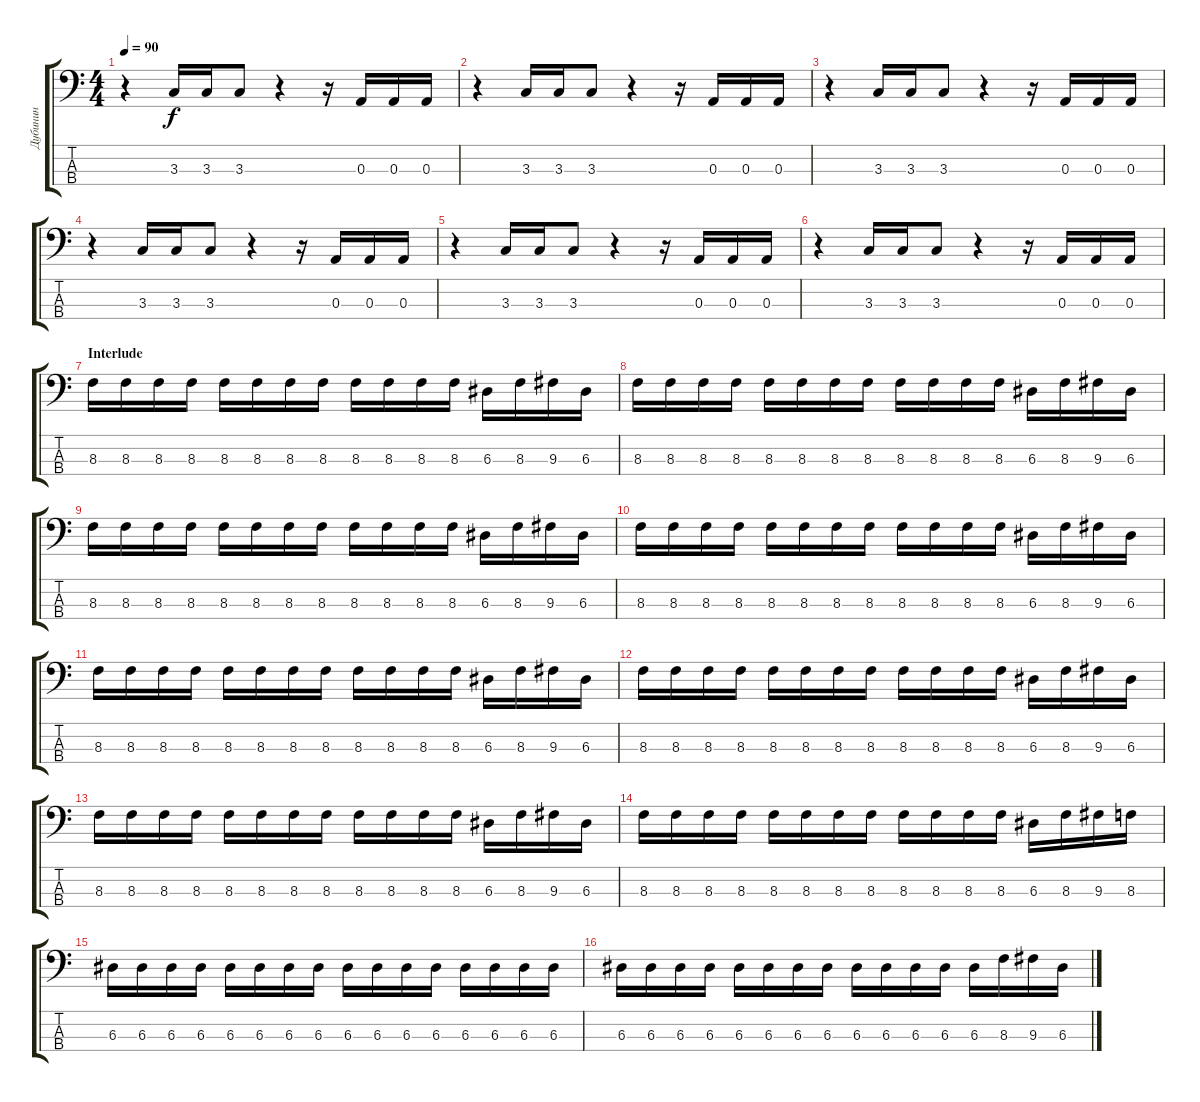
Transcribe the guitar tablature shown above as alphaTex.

\track ("Дубинин" "Дубинин") {instrument acousticguitarnylon}
\staff {score tabs}
\tuning (G2 D2 A1 E1) {hide}
\ts (4 4)
\tempo 90
\clef f4
\ks c
r.4{dy f volume 10 instrument acousticguitarnylon} 3.3.16 3.3.16 3.3.8 r.4 r.16 0.3.16 0.3.16 0.3.16 |
r.4{volume 10 instrument acousticguitarnylon} 3.3.16 3.3.16 3.3.8 r.4 r.16 0.3.16 0.3.16 0.3.16 |
r.4{volume 10 instrument acousticguitarnylon} 3.3.16 3.3.16 3.3.8 r.4 r.16 0.3.16 0.3.16 0.3.16 |
r.4{volume 10 instrument acousticguitarnylon} 3.3.16 3.3.16 3.3.8 r.4 r.16 0.3.16 0.3.16 0.3.16 |
r.4{volume 10 instrument acousticguitarnylon} 3.3.16 3.3.16 3.3.8 r.4 r.16 0.3.16 0.3.16 0.3.16 |
r.4{volume 10 instrument acousticguitarnylon} 3.3.16 3.3.16 3.3.8 r.4 r.16 0.3.16 0.3.16 0.3.16 |
\section ("" "Interlude")
8.3.16{volume 13 instrument distortionguitar} 8.3.16 8.3.16 8.3.16 8.3.16 8.3.16 8.3.16 8.3.16 8.3.16 8.3.16 8.3.16 8.3.16 6.3.16 8.3.16 9.3.16 6.3.16 |
8.3.16{volume 13 instrument distortionguitar} 8.3.16 8.3.16 8.3.16 8.3.16 8.3.16 8.3.16 8.3.16 8.3.16 8.3.16 8.3.16 8.3.16 6.3.16 8.3.16 9.3.16 6.3.16 |
8.3.16{volume 13 instrument distortionguitar} 8.3.16 8.3.16 8.3.16 8.3.16 8.3.16 8.3.16 8.3.16 8.3.16 8.3.16 8.3.16 8.3.16 6.3.16 8.3.16 9.3.16 6.3.16 |
8.3.16{volume 13 instrument distortionguitar} 8.3.16 8.3.16 8.3.16 8.3.16 8.3.16 8.3.16 8.3.16 8.3.16 8.3.16 8.3.16 8.3.16 6.3.16 8.3.16 9.3.16 6.3.16 |
8.3.16{volume 13 instrument acousticguitarnylon} 8.3.16 8.3.16 8.3.16 8.3.16 8.3.16 8.3.16 8.3.16 8.3.16 8.3.16 8.3.16 8.3.16 6.3.16 8.3.16 9.3.16 6.3.16 |
8.3.16{volume 13 instrument acousticguitarnylon} 8.3.16 8.3.16 8.3.16 8.3.16 8.3.16 8.3.16 8.3.16 8.3.16 8.3.16 8.3.16 8.3.16 6.3.16 8.3.16 9.3.16 6.3.16 |
8.3.16{volume 13 instrument acousticguitarnylon} 8.3.16 8.3.16 8.3.16 8.3.16 8.3.16 8.3.16 8.3.16 8.3.16 8.3.16 8.3.16 8.3.16 6.3.16 8.3.16 9.3.16 6.3.16 |
8.3.16{volume 13 instrument acousticguitarnylon} 8.3.16 8.3.16 8.3.16 8.3.16 8.3.16 8.3.16 8.3.16 8.3.16 8.3.16 8.3.16 8.3.16 6.3.16 8.3.16 9.3.16 8.3.16 |
6.3.16 6.3.16 6.3.16 6.3.16 6.3.16 6.3.16 6.3.16 6.3.16 6.3.16 6.3.16 6.3.16 6.3.16 6.3.16 6.3.16 6.3.16 6.3.16 |
6.3.16 6.3.16 6.3.16 6.3.16 6.3.16 6.3.16 6.3.16 6.3.16 6.3.16 6.3.16 6.3.16 6.3.16 6.3.16 8.3.16 9.3.16 6.3.16
